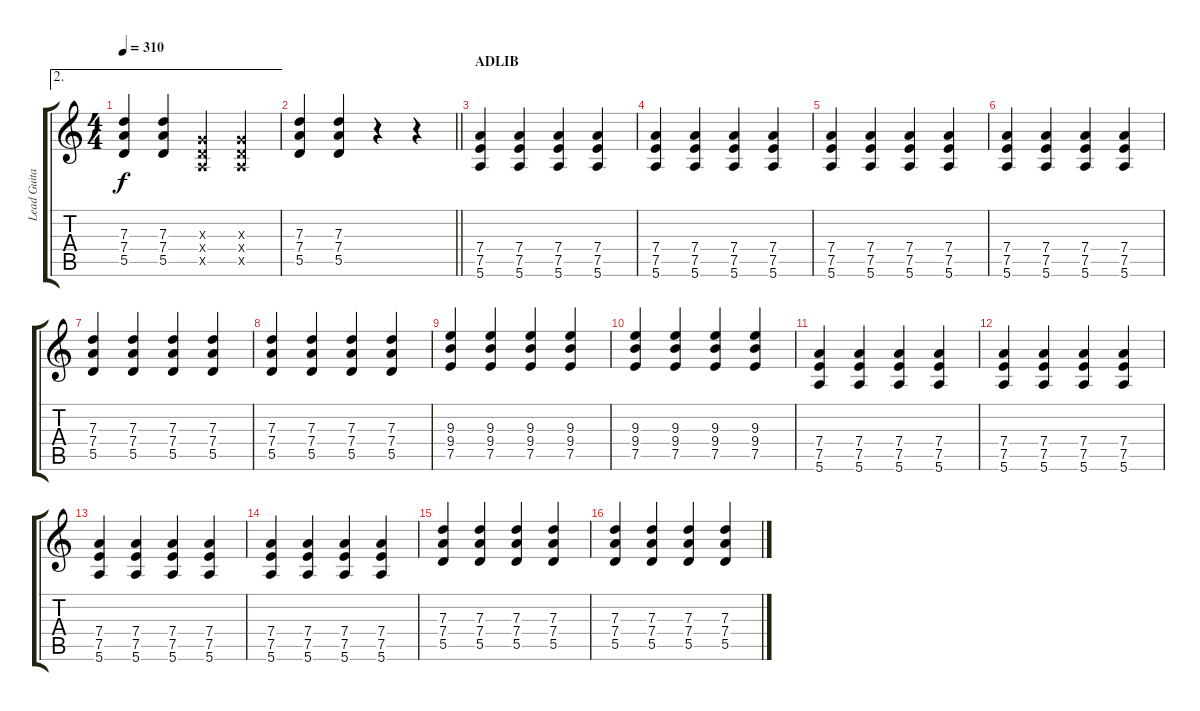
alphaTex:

\track ("Lead Guitar" "Lead Guita") {instrument overdrivenguitar}
\staff {score tabs}
\tuning (E4 B3 G3 D3 A2 E2) {hide}
\ae 2
\ts (4 4)
\tempo 310
\clef g2
\ks c
(7.3 7.4 5.5).4{dy f} (7.3 7.4 5.5).4 (0.3{x} 0.4{x} 0.5{x}).4 (0.3{x} 0.4{x} 0.5{x}).4 |
\barLineRight lightlight
(7.3 7.4 5.5).4 (7.3 7.4 5.5).4 r.4 r.4 |
\section ("" "ADLIB")
(7.4 7.5 5.6).4 (7.4 7.5 5.6).4 (7.4 7.5 5.6).4 (7.4 7.5 5.6).4 |
(7.4 7.5 5.6).4 (7.4 7.5 5.6).4 (7.4 7.5 5.6).4 (7.4 7.5 5.6).4 |
(7.4 7.5 5.6).4 (7.4 7.5 5.6).4 (7.4 7.5 5.6).4 (7.4 7.5 5.6).4 |
(7.4 7.5 5.6).4 (7.4 7.5 5.6).4 (7.4 7.5 5.6).4 (7.4 7.5 5.6).4 |
(7.3 7.4 5.5).4 (7.3 7.4 5.5).4 (7.3 7.4 5.5).4 (7.3 7.4 5.5).4 |
(7.3 7.4 5.5).4 (7.3 7.4 5.5).4 (7.3 7.4 5.5).4 (7.3 7.4 5.5).4 |
(9.3 9.4 7.5).4 (9.3 9.4 7.5).4 (9.3 9.4 7.5).4 (9.3 9.4 7.5).4 |
(9.3 9.4 7.5).4 (9.3 9.4 7.5).4 (9.3 9.4 7.5).4 (9.3 9.4 7.5).4 |
(7.4 7.5 5.6).4 (7.4 7.5 5.6).4 (7.4 7.5 5.6).4 (7.4 7.5 5.6).4 |
(7.4 7.5 5.6).4 (7.4 7.5 5.6).4 (7.4 7.5 5.6).4 (7.4 7.5 5.6).4 |
(7.4 7.5 5.6).4 (7.4 7.5 5.6).4 (7.4 7.5 5.6).4 (7.4 7.5 5.6).4 |
(7.4 7.5 5.6).4 (7.4 7.5 5.6).4 (7.4 7.5 5.6).4 (7.4 7.5 5.6).4 |
(7.3 7.4 5.5).4 (7.3 7.4 5.5).4 (7.3 7.4 5.5).4 (7.3 7.4 5.5).4 |
(7.3 7.4 5.5).4 (7.3 7.4 5.5).4 (7.3 7.4 5.5).4 (7.3 7.4 5.5).4
